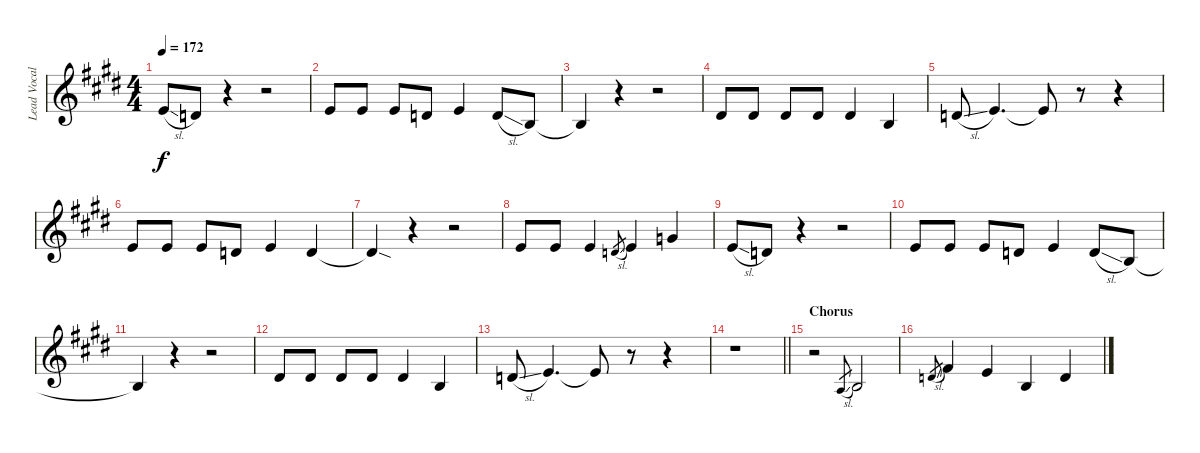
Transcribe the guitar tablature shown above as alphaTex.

\track ("Lead Vocals" "Lead Vocal") {instrument lead6voice}
\staff {score}
\tuning (E4 B3 G3 D3 A2 E2) {hide}
\ts (4 4)
\tempo 172
\clef g2
\ks e
5.2{sl}.8{dy f} 3.2.8 r.4 r.2 |
5.2.8 5.2.8 5.2.8 7.3.8 5.2.4 7.3{sl}.8 4.3.8 |
4.3{t}.4 r.4 r.2 |
4.2.8 4.2.8 4.2.8 4.2.8 4.2.4 4.3.4 |
3.2{sl}.8 5.2.4{d} 5.2{t}.8 r.8 r.4 |
5.2.8 5.2.8 5.2.8 7.3.8 5.2.4 7.3.4 |
7.3{sod t}.4 r.4 r.2 |
5.2.8 5.2.8 5.2.4 3.2{sl}.8{gr} 5.2.4 3.1.4 |
5.2{sl}.8 3.2.8 r.4 r.2 |
5.2.8 5.2.8 5.2.8 7.3.8 5.2.4 7.3{sl}.8 4.3.8 |
4.3{t}.4 r.4 r.2 |
4.2.8 4.2.8 4.2.8 4.2.8 4.2.4 4.3.4 |
3.2{sl}.8 5.2.4{d} 5.2{t}.8 r.8 r.4 |
\barLineRight lightlight
r.1 |
\section ("" "Chorus")
r.2 2.3{sl}.8{gr} 4.3.2 |
3.2{sl}.8{gr} 7.2.4 5.2.4 4.3.4 3.2.4
